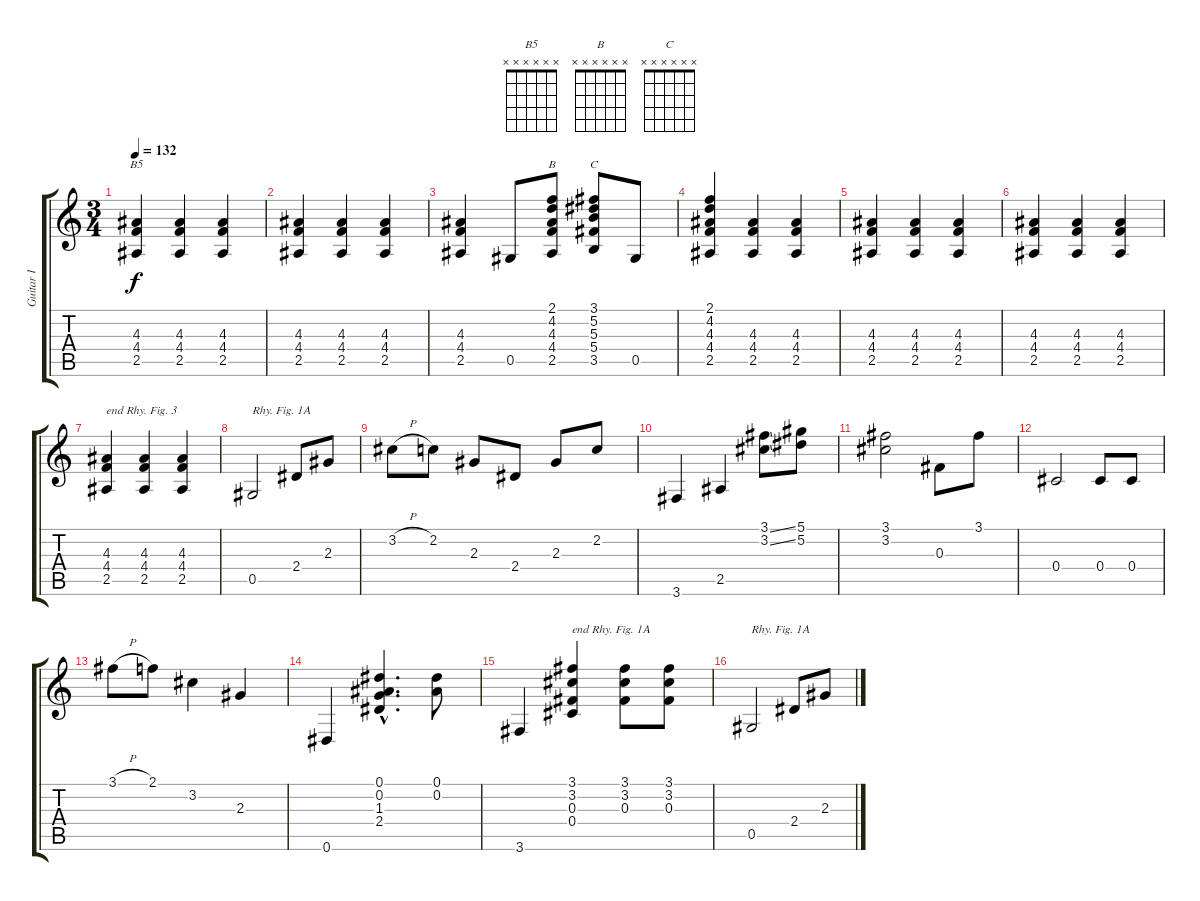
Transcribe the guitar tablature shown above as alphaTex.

\track ("Guitar I" "Guitar I") {instrument electricguitarclean}
\staff {score tabs}
\tuning (Eb4 Bb3 Gb3 Db3 Ab2 Eb2) {hide}
\chord ("B5" x x x x x x) {firstfret 0}
\chord ("B" x x x x x x) {firstfret 0}
\chord ("C" x x x x x x) {firstfret 0}
\ts (3 4)
\tempo 132
\clef g2
\ks c
(4.3 4.4 2.5).4{ch "B5" dy f} (4.3 4.4 2.5).4 (4.3 4.4 2.5).4 |
(4.3 4.4 2.5).4 (4.3 4.4 2.5).4 (4.3 4.4 2.5).4 |
(4.3 4.4 2.5).4 0.5.8 (2.1 4.2 4.3 4.4 2.5).8{ch "B"} (3.1 5.2 5.3 5.4 3.5).8{ch "C"} 0.5.8 |
(2.1 4.2 4.3 4.4 2.5).4 (4.3 4.4 2.5).4 (4.3 4.4 2.5).4 |
(4.3 4.4 2.5).4 (4.3 4.4 2.5).4 (4.3 4.4 2.5).4 |
(4.3 4.4 2.5).4 (4.3 4.4 2.5).4 (4.3 4.4 2.5).4 |
(4.3 4.4 2.5).4{txt "end Rhy. Fig. 3"} (4.3 4.4 2.5).4 (4.3 4.4 2.5).4 |
0.5.2{txt "Rhy. Fig. 1A"} 2.4.8 2.3.8 |
3.2{h}.8 2.2.8 2.3.8 2.4.8 2.3.8 2.2.8 |
3.6.4 2.5.4 (3.1{ss} 3.2{ss}).8 (5.1 5.2).8 |
(3.1 3.2).2 0.3.8 3.1.8 |
0.4.2 0.4.8 0.4.8 |
3.1{h}.8 2.1.8 3.2.4 2.3.4 |
0.6.4 (0.1{hac} 0.2{hac} 1.3{hac} 2.4{hac}).4{d} (0.1 0.2).8 |
3.6.4 (3.1 3.2 0.3 0.4).4{txt "end Rhy. Fig. 1A"} (3.1 3.2 0.3).8 (3.1 3.2 0.3).8 |
0.5.2{txt "Rhy. Fig. 1A"} 2.4.8 2.3.8
